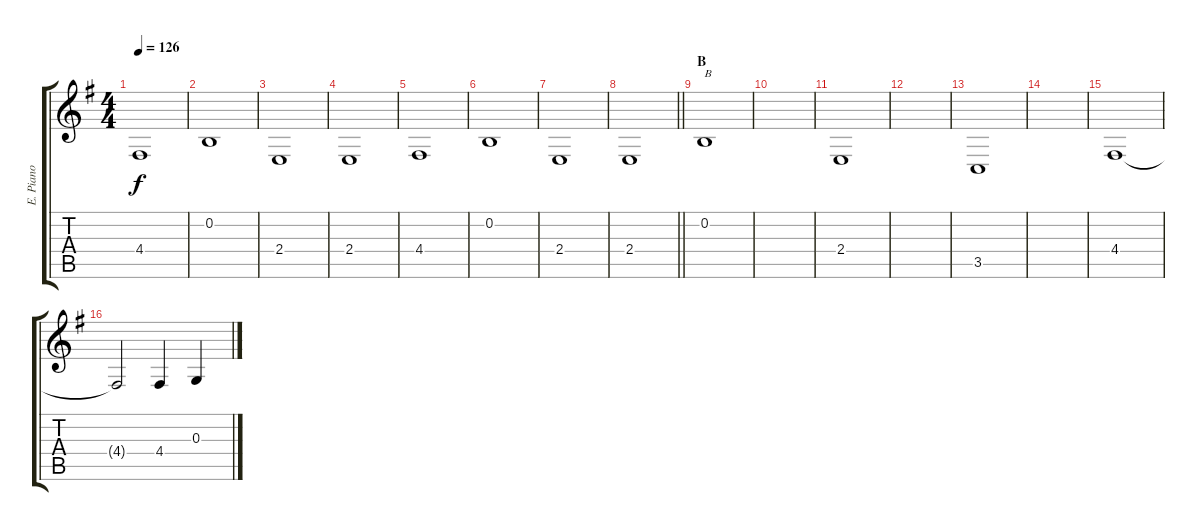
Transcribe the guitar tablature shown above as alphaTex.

\track ("E. Piano" "E. Piano") {instrument electricgrandpiano}
\staff {score tabs}
\tuning (E4 B3 G3 D3 A2 E2) {hide}
\ts (4 4)
\tempo 126
\clef g2
\ks g
4.4.1{dy f} |
0.2.1 |
2.4.1 |
2.4.1 |
4.4.1 |
0.2.1 |
2.4.1 |
\barLineRight lightlight
2.4.1 |
\section ("" "B")
0.2.1{txt "B"} |
|
2.4.1 |
|
3.5.1 |
|
4.4.1 |
4.4{t}.2 4.4.4 0.3.4
